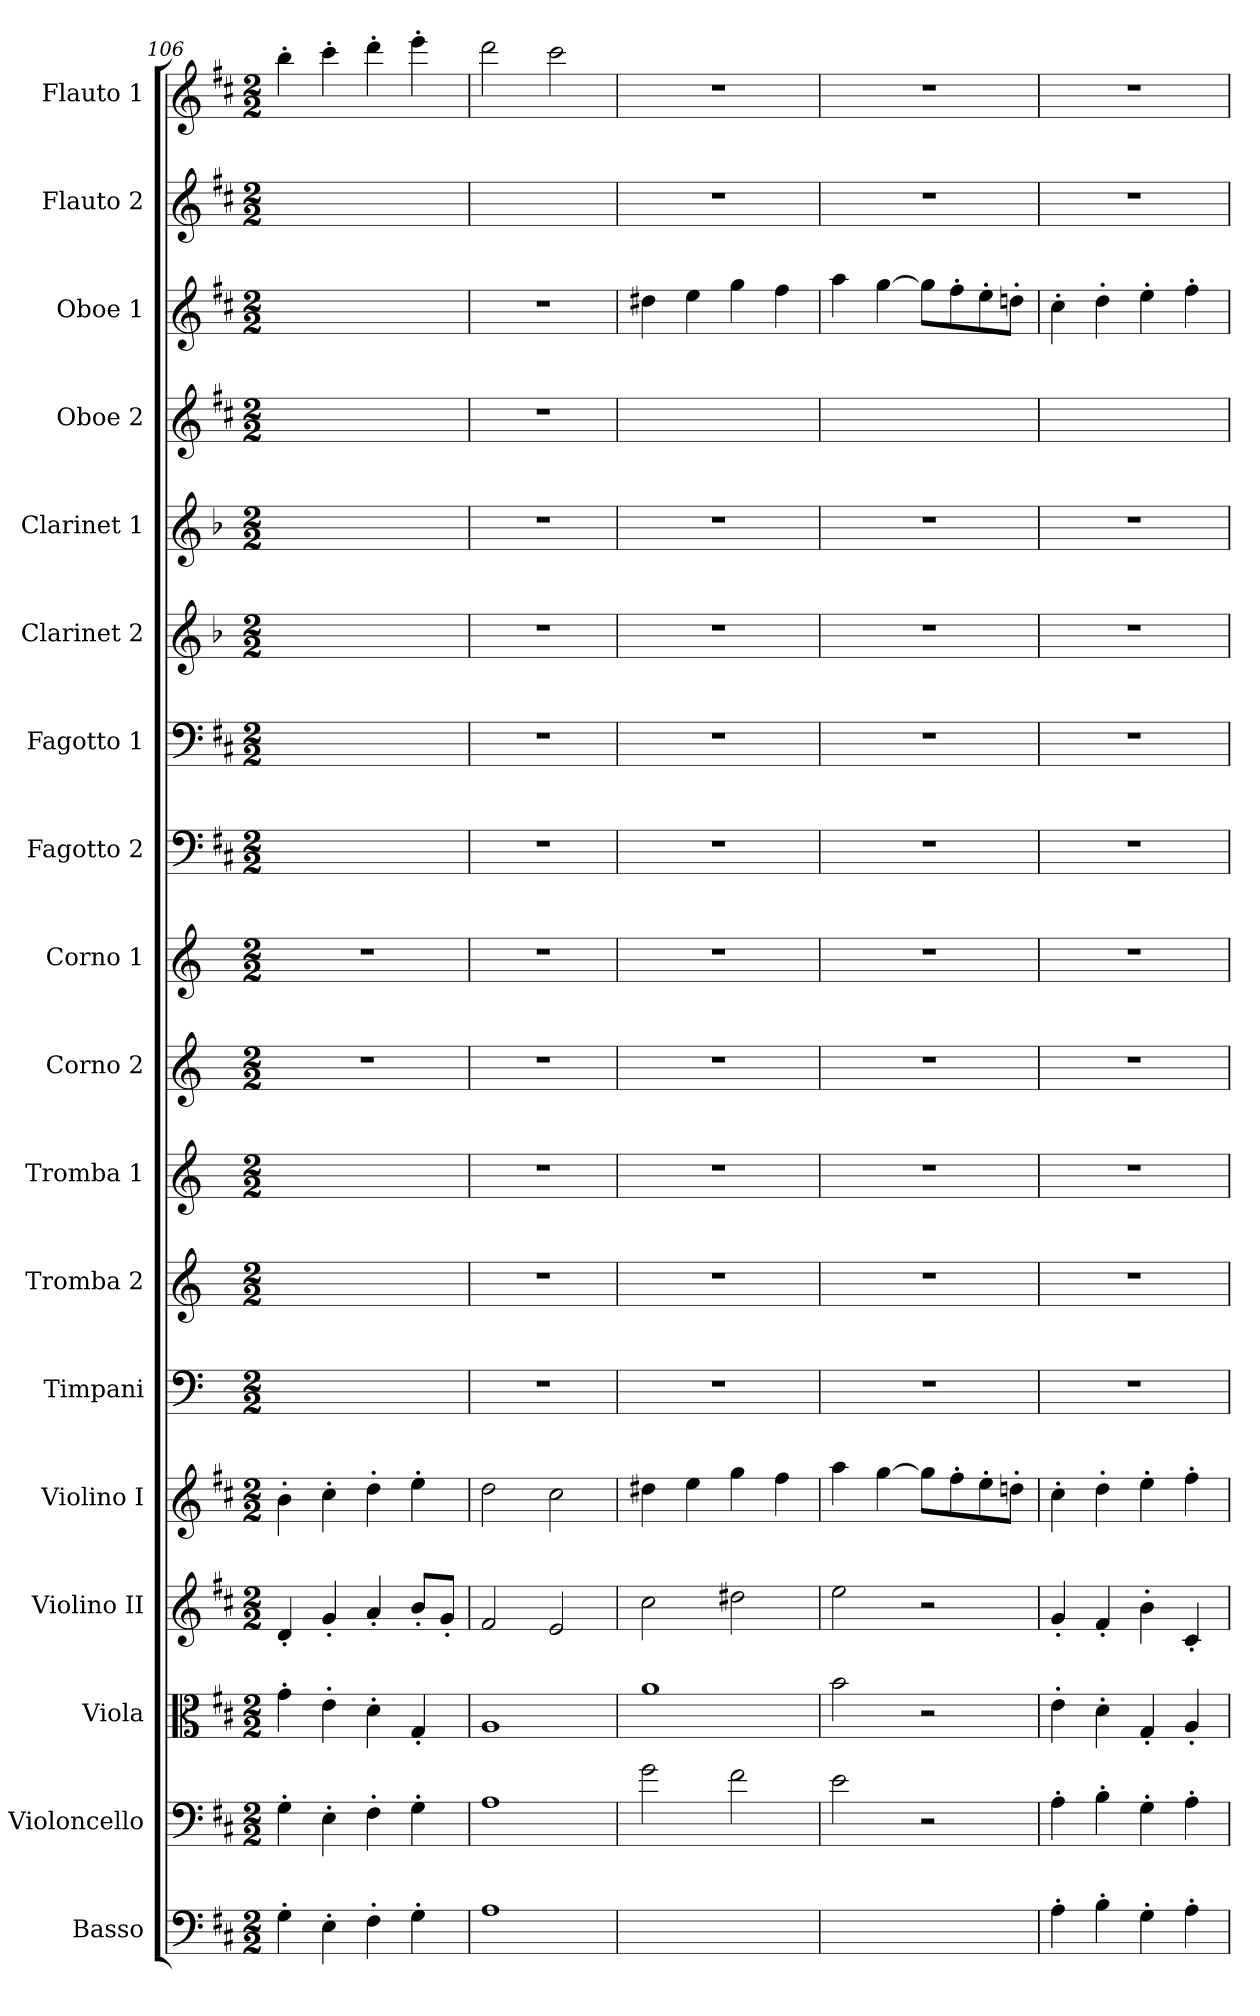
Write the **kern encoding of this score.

**kern	**kern	**kern	**kern	**kern	**kern	**kern	**kern	**kern	**kern	**kern	**kern	**kern	**kern	**kern	**kern	**kern	**kern
*part18	*part17	*part16	*part15	*part14	*part13	*part12	*part11	*part10	*part9	*part8	*part7	*part6	*part5	*part4	*part3	*part2	*part1
*staff18	*staff17	*staff16	*staff15	*staff14	*staff13	*staff12	*staff11	*staff10	*staff9	*staff8	*staff7	*staff6	*staff5	*staff4	*staff3	*staff2	*staff1
*I"Basso	*I"Violoncello	*I"Viola	*I"Violino II	*I"Violino I	*I"Timpani	*I"Tromba 2	*I"Tromba 1	*I"Corno 2	*I"Corno 1	*I"Fagotto 2	*I"Fagotto 1	*I"Clarinet 2	*I"Clarinet 1	*I"Oboe 2	*I"Oboe 1	*I"Flauto 2	*I"Flauto 1
*	*I'Vc	*I'Vla	*I'Vln	*I'Vln	*	*	*	*	*	*	*	*I'Cl	*I'Cl	*I'Ob	*I'Ob	*I'Fl	*I'Fl
*clefF4	*clefF4	*clefC3	*clefG2	*clefG2	*clefF4	*clefG2	*clefG2	*clefG2	*clefG2	*clefF4	*clefF4	*clefG2	*clefG2	*clefG2	*clefG2	*clefG2	*clefG2
*ITrd7c12	*	*	*	*	*	*ITrd-1c-2	*ITrd-1c-2	*ITrd6c10	*ITrd6c10	*	*	*ITrd2c3	*ITrd2c3	*	*	*	*
*k[f#c#]	*k[f#c#]	*k[f#c#]	*k[f#c#]	*k[f#c#]	*	*	*	*	*	*k[f#c#]	*k[f#c#]	*k[f#c#]	*k[f#c#]	*k[f#c#]	*k[f#c#]	*k[f#c#]	*k[f#c#]
*M2/2	*M2/2	*M2/2	*M2/2	*M2/2	*M2/2	*M2/2	*M2/2	*M2/2	*M2/2	*M2/2	*M2/2	*M2/2	*M2/2	*M2/2	*M2/2	*M2/2	*M2/2
=106	=106	=106	=106	=106	=106	=106	=106	=106	=106	=106	=106	=106	=106	=106	=106	=106	=106
4GG'	4G'	4g'	4d'	4b'	1ryy	1ryy	1ryy	1r	1r	1ryy	1ryy	1ryy	1ryy	1ryy	1ryy	1ryy	4bb'
4EE'	4E'	4e'	4g'	4cc#'	.	.	.	.	.	.	.	.	.	.	.	.	4ccc#'
4FF#'	4F#'	4d'	4a'	4dd'	.	.	.	.	.	.	.	.	.	.	.	.	4ddd'
4GG'	4G'	4G'	8b'/L	4ee'	.	.	.	.	.	.	.	.	.	.	.	.	4eee'
.	.	.	8g'/J	.	.	.	.	.	.	.	.	.	.	.	.	.	.
=107	=107	=107	=107	=107	=107	=107	=107	=107	=107	=107	=107	=107	=107	=107	=107	=107	=107
1AA	1A	1A	2f#	2dd	1r	1r	1r	1r	1r	1r	1r	1r	1r	1r	1r	1ryy	2ddd
.	.	.	2e	2cc#	.	.	.	.	.	.	.	.	.	.	.	.	2ccc#
=108	=108	=108	=108	=108	=108	=108	=108	=108	=108	=108	=108	=108	=108	=108	=108	=108	=108
1ryy	2g	1a	2cc#	4dd#X	1r	1r	1r	1r	1r	1r	1r	1r	1r	1ryy	4dd#X	1r	1r
.	.	.	.	4ee	.	.	.	.	.	.	.	.	.	.	4ee	.	.
.	2f#	.	2dd#X	4gg	.	.	.	.	.	.	.	.	.	.	4gg	.	.
.	.	.	.	4ff#	.	.	.	.	.	.	.	.	.	.	4ff#	.	.
=109	=109	=109	=109	=109	=109	=109	=109	=109	=109	=109	=109	=109	=109	=109	=109	=109	=109
1ryy	2e	2b	2ee	4aa	1r	1r	1r	1r	1r	1r	1r	1r	1r	1ryy	4aa	1r	1r
.	.	.	.	[4gg	.	.	.	.	.	.	.	.	.	.	[4gg	.	.
.	2r	2r	2r	8gg\L]	.	.	.	.	.	.	.	.	.	.	8gg\L]	.	.
.	.	.	.	8ff#'\	.	.	.	.	.	.	.	.	.	.	8ff#'\	.	.
.	.	.	.	8ee'\	.	.	.	.	.	.	.	.	.	.	8ee'\	.	.
.	.	.	.	8ddn'\J	.	.	.	.	.	.	.	.	.	.	8ddn'\J	.	.
=110	=110	=110	=110	=110	=110	=110	=110	=110	=110	=110	=110	=110	=110	=110	=110	=110	=110
4AA'	4A'	4e'	4g'	4cc#'	1r	1r	1r	1r	1r	1r	1r	1r	1r	1ryy	4cc#'	1r	1r
4BB'	4B'	4d'	4f#'	4dd'	.	.	.	.	.	.	.	.	.	.	4dd'	.	.
4GG'	4G'	4G'	4b'	4ee'	.	.	.	.	.	.	.	.	.	.	4ee'	.	.
4AA'	4A'	4A'	4c#'	4ff#'	.	.	.	.	.	.	.	.	.	.	4ff#'	.	.
=	=	=	=	=	=	=	=	=	=	=	=	=	=	=	=	=	=
*-	*-	*-	*-	*-	*-	*-	*-	*-	*-	*-	*-	*-	*-	*-	*-	*-	*-
